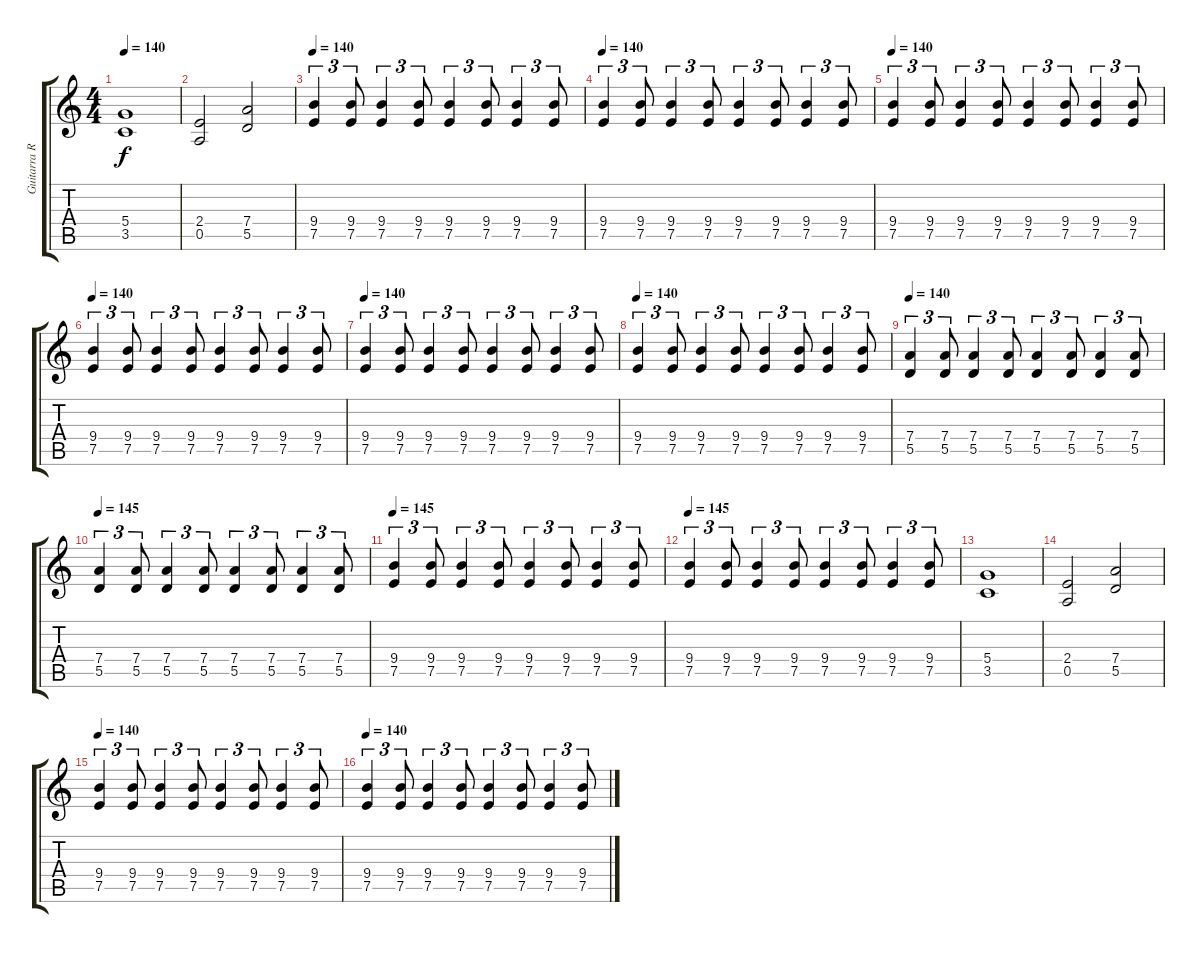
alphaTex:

\track ("Guitarra Ritmica" "Guitarra R") {instrument distortionguitar}
\staff {score tabs}
\tuning (E4 B3 G3 D3 A2 E2) {hide}
\ts (4 4)
\tempo 140
\clef g2
\ks c
(5.4 3.5).1{dy f} |
(2.4 0.5).2 (7.4 5.5).2 |
\tempo 145
\tempo 140
(9.4 7.5).4{tu (3 2)} (9.4 7.5).8{tu (3 2)} (9.4 7.5).4{tu (3 2)} (9.4 7.5).8{tu (3 2)} (9.4 7.5).4{tu (3 2)} (9.4 7.5).8{tu (3 2)} (9.4 7.5).4{tu (3 2)} (9.4 7.5).8{tu (3 2)} |
\tempo 140
(9.4 7.5).4{tu (3 2)} (9.4 7.5).8{tu (3 2)} (9.4 7.5).4{tu (3 2)} (9.4 7.5).8{tu (3 2)} (9.4 7.5).4{tu (3 2)} (9.4 7.5).8{tu (3 2)} (9.4 7.5).4{tu (3 2)} (9.4 7.5).8{tu (3 2)} |
\tempo 140
(9.4 7.5).4{tu (3 2)} (9.4 7.5).8{tu (3 2)} (9.4 7.5).4{tu (3 2)} (9.4 7.5).8{tu (3 2)} (9.4 7.5).4{tu (3 2)} (9.4 7.5).8{tu (3 2)} (9.4 7.5).4{tu (3 2)} (9.4 7.5).8{tu (3 2)} |
\tempo 140
(9.4 7.5).4{tu (3 2)} (9.4 7.5).8{tu (3 2)} (9.4 7.5).4{tu (3 2)} (9.4 7.5).8{tu (3 2)} (9.4 7.5).4{tu (3 2)} (9.4 7.5).8{tu (3 2)} (9.4 7.5).4{tu (3 2)} (9.4 7.5).8{tu (3 2)} |
\tempo 145
\tempo 140
(9.4 7.5).4{tu (3 2)} (9.4 7.5).8{tu (3 2)} (9.4 7.5).4{tu (3 2)} (9.4 7.5).8{tu (3 2)} (9.4 7.5).4{tu (3 2)} (9.4 7.5).8{tu (3 2)} (9.4 7.5).4{tu (3 2)} (9.4 7.5).8{tu (3 2)} |
\tempo 145
\tempo 140
(9.4 7.5).4{tu (3 2)} (9.4 7.5).8{tu (3 2)} (9.4 7.5).4{tu (3 2)} (9.4 7.5).8{tu (3 2)} (9.4 7.5).4{tu (3 2)} (9.4 7.5).8{tu (3 2)} (9.4 7.5).4{tu (3 2)} (9.4 7.5).8{tu (3 2)} |
\tempo 145
\tempo 140
(7.4 5.5).4{tu (3 2)} (7.4 5.5).8{tu (3 2)} (7.4 5.5).4{tu (3 2)} (7.4 5.5).8{tu (3 2)} (7.4 5.5).4{tu (3 2)} (7.4 5.5).8{tu (3 2)} (7.4 5.5).4{tu (3 2)} (7.4 5.5).8{tu (3 2)} |
\tempo 145
(7.4 5.5).4{tu (3 2)} (7.4 5.5).8{tu (3 2)} (7.4 5.5).4{tu (3 2)} (7.4 5.5).8{tu (3 2)} (7.4 5.5).4{tu (3 2)} (7.4 5.5).8{tu (3 2)} (7.4 5.5).4{tu (3 2)} (7.4 5.5).8{tu (3 2)} |
\tempo 145
(9.4 7.5).4{tu (3 2)} (9.4 7.5).8{tu (3 2)} (9.4 7.5).4{tu (3 2)} (9.4 7.5).8{tu (3 2)} (9.4 7.5).4{tu (3 2)} (9.4 7.5).8{tu (3 2)} (9.4 7.5).4{tu (3 2)} (9.4 7.5).8{tu (3 2)} |
\tempo 145
(9.4 7.5).4{tu (3 2)} (9.4 7.5).8{tu (3 2)} (9.4 7.5).4{tu (3 2)} (9.4 7.5).8{tu (3 2)} (9.4 7.5).4{tu (3 2)} (9.4 7.5).8{tu (3 2)} (9.4 7.5).4{tu (3 2)} (9.4 7.5).8{tu (3 2)} |
(5.4 3.5).1 |
(2.4 0.5).2 (7.4 5.5).2 |
\tempo 145
\tempo 140
(9.4 7.5).4{tu (3 2)} (9.4 7.5).8{tu (3 2)} (9.4 7.5).4{tu (3 2)} (9.4 7.5).8{tu (3 2)} (9.4 7.5).4{tu (3 2)} (9.4 7.5).8{tu (3 2)} (9.4 7.5).4{tu (3 2)} (9.4 7.5).8{tu (3 2)} |
\tempo 145
\tempo 140
(9.4 7.5).4{tu (3 2)} (9.4 7.5).8{tu (3 2)} (9.4 7.5).4{tu (3 2)} (9.4 7.5).8{tu (3 2)} (9.4 7.5).4{tu (3 2)} (9.4 7.5).8{tu (3 2)} (9.4 7.5).4{tu (3 2)} (9.4 7.5).8{tu (3 2)}
